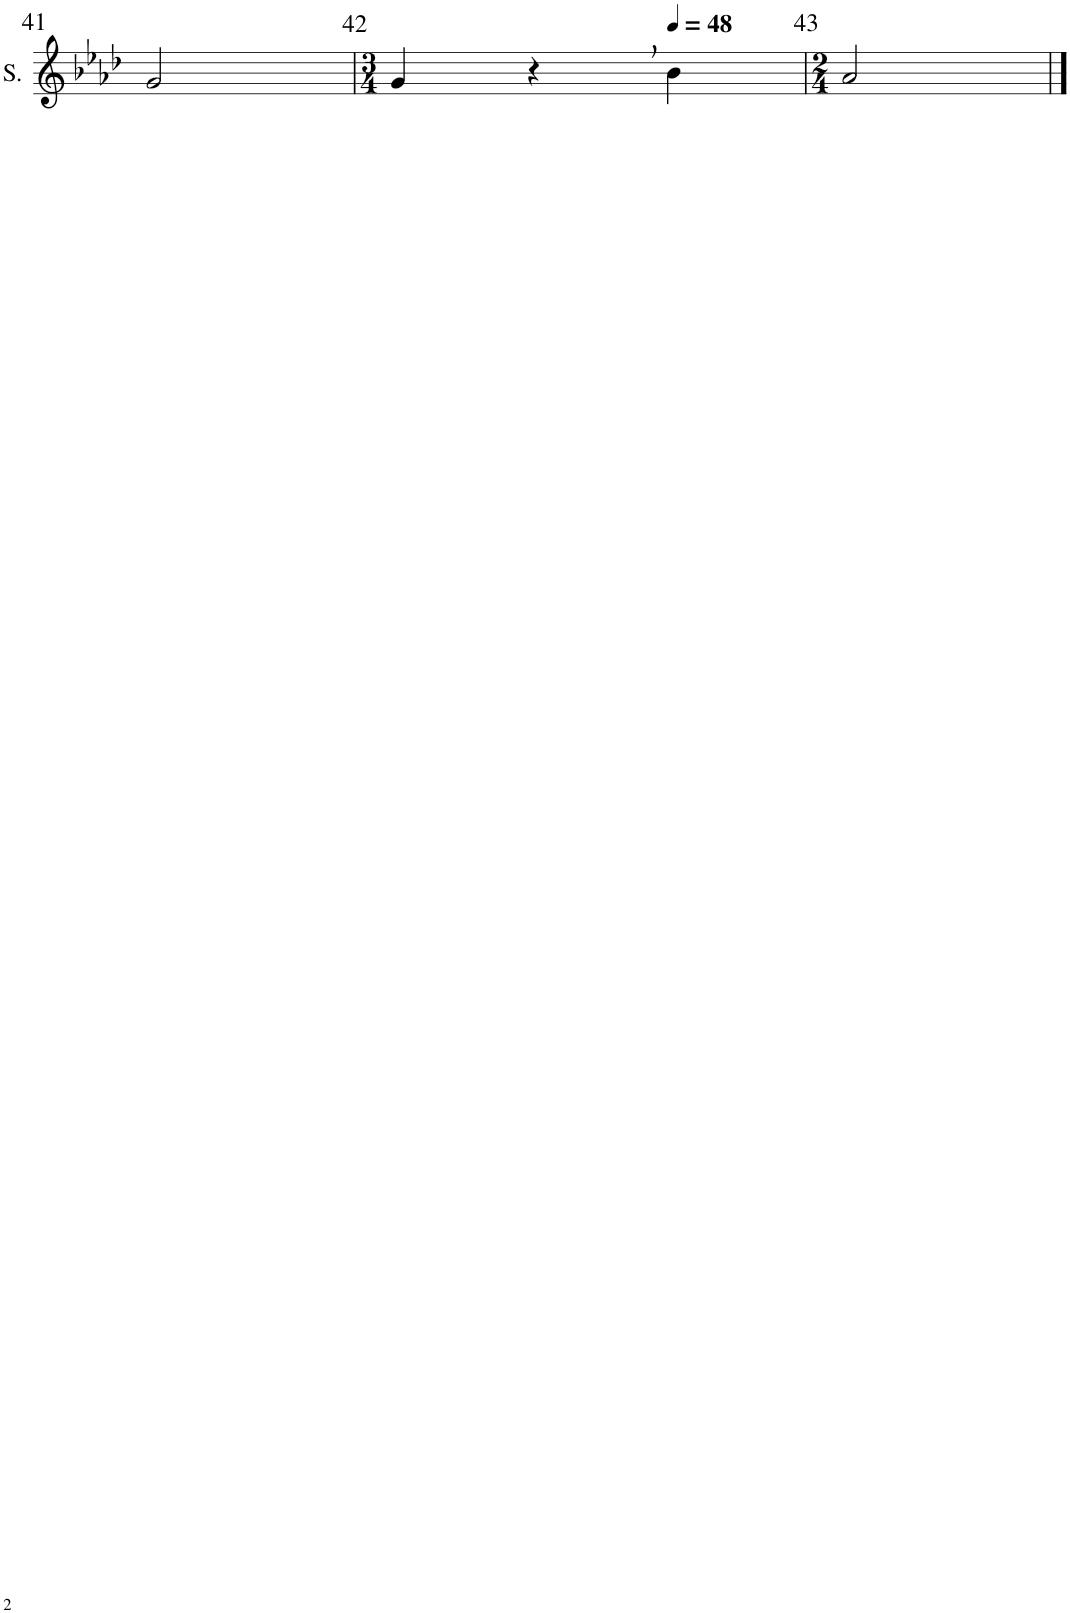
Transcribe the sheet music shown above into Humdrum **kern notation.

**kern
*part1
*staff1
*I"Soprano
*I'S.
!!LO:PB:g=z
*clefG2
*k[b-e-a-d-]
*M2/4
=41
2g/
=42
*M3/4
4g/
4r
*MM48
4b-\
=43
*M2/4
2a-/
==
*-
